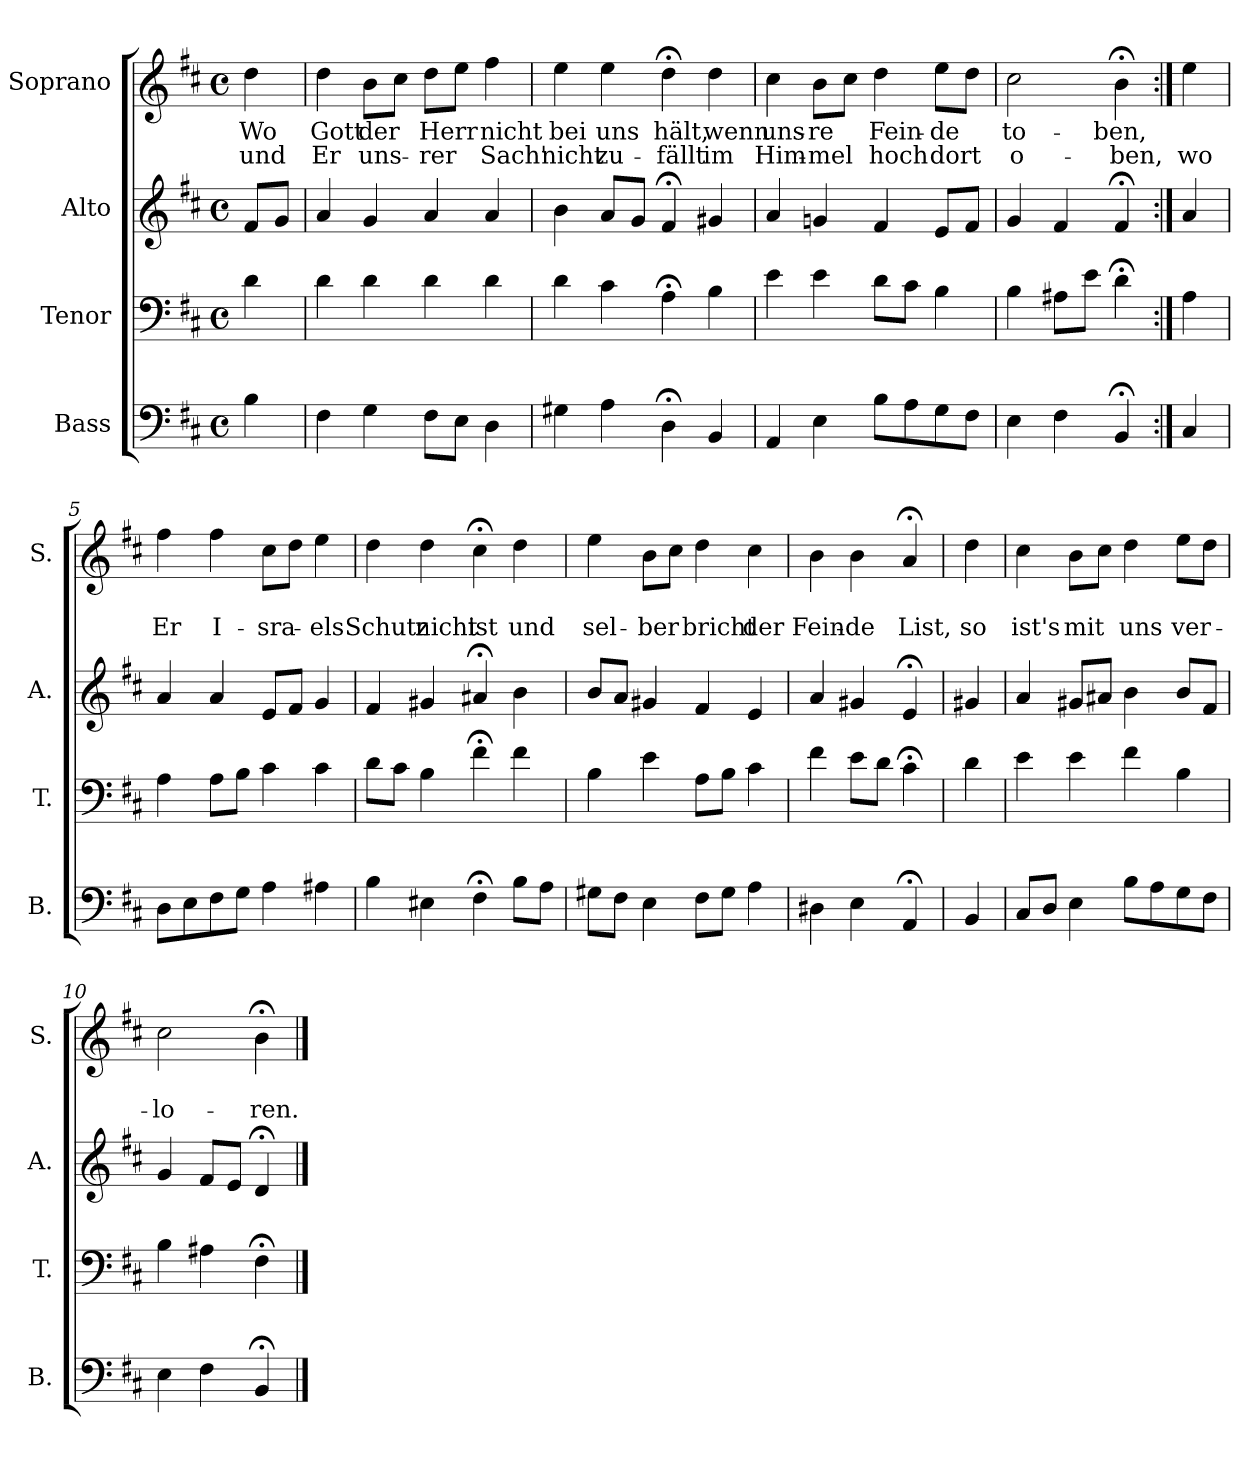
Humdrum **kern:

**kern	**kern	**kern	**kern	**text	**text
*part4	*part3	*part2	*part1	*part1	*part1
*staff4	*staff3	*staff2	*staff1	*staff1	*staff1
*I"Bass	*I"Tenor	*I"Alto	*I"Soprano	*	*
*I'B.	*I'T.	*I'A.	*I'S.	*	*
*clefF4	*clefF4	*clefG2	*clefG2	*	*
*k[f#c#]	*k[f#c#]	*k[f#c#]	*k[f#c#]	*	*
*D:	*D:	*D:	*b:	*	*
*M4/4	*M4/4	*M4/4	*M4/4	*	*
*met(c)	*met(c)	*met(c)	*met(c)	*	*
=	=	=	=	=	=
4B\	4d\	8f#/L	4dd\	Wo	und
.	.	8g/J	.	.	.
=1	=1	=1	=1	=1	=1
4F#\	4d\	4a/	4dd\	Gott	Er
4G\	4d\	4g/	8b\L	der	uns-
.	.	.	8cc#\J	.	.
8F#\L	4d\	4a/	8dd\L	Herr	-rer
8E\J	.	.	8ee\J	.	.
4D\	4d\	4a/	4ff#\	nicht	Sach'
=2	=2	=2	=2	=2	=2
4G#X\	4d\	4b\	4ee\	bei	nicht
4A\	4c#\	8a/L	4ee\	uns	zu-
.	.	8g/J	.	.	.
4D;<\	4A;<\	4f#;</	4dd;<\	hält,	-fällt
4BB/	4B\	4g#X/	4dd\	wenn	im
=3	=3	=3	=3	=3	=3
4AA/	4e\	4a/	4cc#\	uns-	Him-
4E\	4e\	4gn/	8b\L	-re	-mel
.	.	.	8cc#\J	.	.
8B\L	8d\L	4f#/	4dd\	Fein-	hoch
8A\	8c#\J	.	.	.	.
8G\	4B\	8e/L	8ee\L	-de	dort
8F#\J	.	8f#/J	8dd\J	.	.
=4	=4	=4	=4	=4	=4
4E\	4B\	4g/	2cc#\	to-	o-
4F#\	8A#X\L	4f#/	.	.	.
.	8e\J	.	.	.	.
4BB;</	4d;<\	4f#;</	4b;<\	-ben,	-ben,
!!LO:LB:g=z
=4a:|!	=4a:|!	=4a:|!	=4a:|!	=4a:|!	=4a:|!
4C#/	4A\	4a/	4ee\	.	wo
=5	=5	=5	=5	=5	=5
8D\L	4A\	4a/	4ff#\	.	Er
8E\	.	.	.	.	.
8F#\	8A\L	4a/	4ff#\	.	I-
8G\J	8B\J	.	.	.	.
4A\	4c#\	8e/L	8cc#\L	.	-sra-
.	.	8f#/J	8dd\J	.	.
4A#X\	4c#\	4g/	4ee\	.	-els
=6	=6	=6	=6	=6	=6
4B\	8d\L	4f#/	4dd\	.	Schutz
.	8c#\J	.	.	.	.
4E#X\	4B\	4g#X/	4dd\	.	nicht
4F#;<\	4f#;<\	4a#X;</	4cc#;<\	.	ist
8B\L	4f#\	4b\	4dd\	.	und
8A\J	.	.	.	.	.
=7	=7	=7	=7	=7	=7
8G#X\L	4B\	8b/L	4ee\	.	sel-
8F#\J	.	8a/J	.	.	.
4E\	4e\	4g#X/	8b\L	.	-ber
.	.	.	8cc#\J	.	.
8F#\L	8A\L	4f#/	4dd\	.	bricht
8G#\J	8B\J	.	.	.	.
4A\	4c#\	4e/	4cc#\	.	der
=8	=8	=8	=8	=8	=8
4D#X\	4f#\	4a/	4b\	.	Fein-
4E\	8e\L	4g#X/	4b\	.	-de
.	8d\J	.	.	.	.
4AA;</	4c#;<\	4e;</	4a;</	.	List,
!!LO:PB:g=z
=8a	=8a	=8a	=8a	=8a	=8a
4BB/	4d\	4g#X/	4dd\	.	so
=9	=9	=9	=9	=9	=9
8C#/L	4e\	4a/	4cc#\	.	ist's
8D/J	.	.	.	.	.
4E\	4e\	8g#X/L	8b\L	.	mit
.	.	8a#X/J	8cc#\J	.	.
8B\L	4f#\	4b\	4dd\	.	uns
8A\	.	.	.	.	.
8G\	4B\	8b/L	8ee\L	.	ver-
8F#\J	.	8f#/J	8dd\J	.	.
=10	=10	=10	=10	=10	=10
4E\	4B\	4g/	2cc#\	.	-lo-
4F#\	4A#X\	8f#/L	.	.	.
.	.	8e/J	.	.	.
4BB;</	4F#;<\	4d;</	4b;<\	.	-ren.
==	==	==	==	==	==
*-	*-	*-	*-	*-	*-
